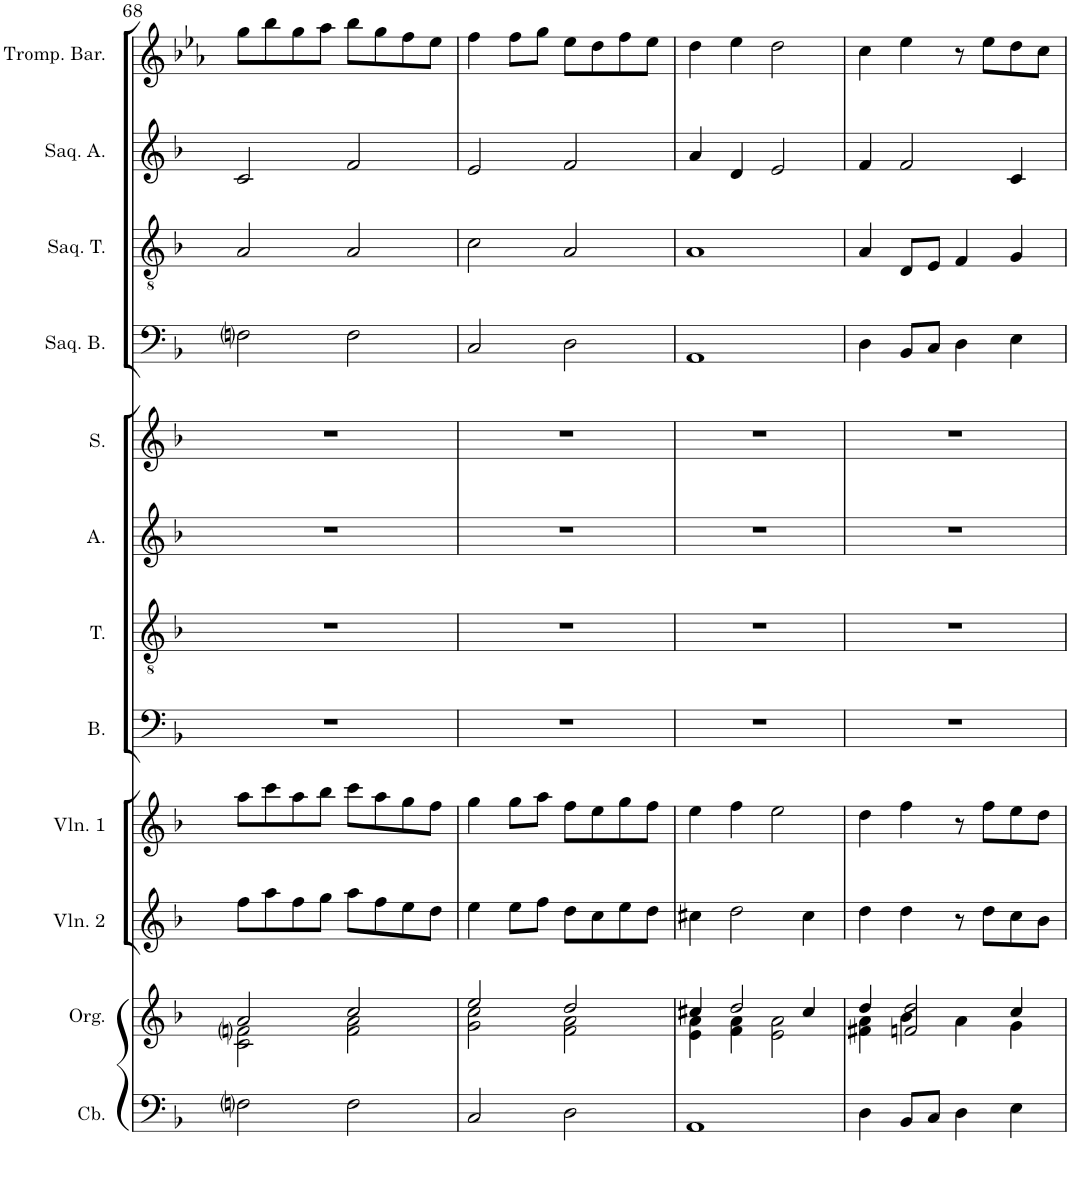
**kern	**kern	**kern	**kern	**kern	**kern	**kern	**kern	**kern	**kern	**kern	**kern
*part12	*part11	*part10	*part9	*part8	*part7	*part6	*part5	*part4	*part3	*part2	*part1
*staff12	*staff11	*staff10	*staff9	*staff8	*staff7	*staff6	*staff5	*staff4	*staff3	*staff2	*staff1
*I"Contrebasse	*I"Orgue	*I"Violon 2	*I"Violon 1	*I"Basse	*I"Ténor	*I"Alto	*I"Soprano	*I"Saqueboute Basse	*I"Saqueboute Ténor	*I"Saqueboute Alto	*I"Trompette Baroque en ré
*I'Cb.	*I'Org.	*I'Vln. 2	*I'Vln. 1	*I'B.	*I'T.	*I'A.	*I'S.	*I'Saq. B.	*I'Saq. T.	*I'Saq. A.	*I'Tromp. Bar.
!!LO:PB:g=z
*clefF4	*clefG2	*clefG2	*clefG2	*clefF4	*clefGv2	*clefG2	*clefG2	*clefF4	*clefGv2	*clefG2	*clefG2
*Trd7c12	*	*	*	*	*	*	*	*	*	*	*Trd-1c-2
*k[b-]	*k[b-]	*k[b-]	*k[b-]	*k[b-]	*k[b-]	*k[b-]	*k[b-]	*k[b-]	*k[b-]	*k[b-]	*k[b-e-a-]
*M2/2	*M2/2	*M2/2	*M2/2	*M2/2	*M2/2	*M2/2	*M2/2	*M2/2	*M2/2	*M2/2	*M2/2
*met(c|)	*met(c|)	*met(c|)	*met(c|)	*met(c|)	*met(c|)	*met(c|)	*met(c|)	*met(c|)	*met(c|)	*met(c|)	*met(c|)
=68	=68	=68	=68	=68	=68	=68	=68	=68	=68	=68	=68
*	*^	*	*	*	*	*	*	*	*	*	*
2Fni\	2a/	2c\ 2fni\	8ff\L	8aa\L	1r	1r	1r	1r	2Fni\	2A/	2c/	8gg\L
.	.	.	8aa\	8ccc\	.	.	.	.	.	.	.	8bb-\
.	.	.	8ff\	8aa\	.	.	.	.	.	.	.	8gg\
.	.	.	8gg\J	8bb-\J	.	.	.	.	.	.	.	8aa-\J
2F\	2cc/	2f\ 2a\	8aa\L	8ccc\L	.	.	.	.	2F\	2A/	2f/	8bb-\L
.	.	.	8ff\	8aa\	.	.	.	.	.	.	.	8gg\
.	.	.	8ee\	8gg\	.	.	.	.	.	.	.	8ff\
.	.	.	8dd\J	8ff\J	.	.	.	.	.	.	.	8ee-\J
=69	=69	=69	=69	=69	=69	=69	=69	=69	=69	=69	=69	=69
2C/	2ee/	2g\ 2cc\	4ee\	4gg\	1r	1r	1r	1r	2C/	2c\	2e/	4ff\
.	.	.	8ee\L	8gg\L	.	.	.	.	.	.	.	8ff\L
.	.	.	8ff\J	8aa\J	.	.	.	.	.	.	.	8gg\J
2D\	2dd/	2f\ 2a\	8dd\L	8ff\L	.	.	.	.	2D\	2A/	2f/	8ee-\L
.	.	.	8cc\	8ee\	.	.	.	.	.	.	.	8dd\
.	.	.	8ee\	8gg\	.	.	.	.	.	.	.	8ff\
.	.	.	8dd\J	8ff\J	.	.	.	.	.	.	.	8ee-\J
=70	=70	=70	=70	=70	=70	=70	=70	=70	=70	=70	=70	=70
1AA	4cc#X/	4e\ 4a\	4cc#X\	4ee\	1r	1r	1r	1r	1AA	1A	4a/	4dd\
.	2dd/	4f\ 4a\	2dd\	4ff\	.	.	.	.	.	.	4d/	4ee-\
.	.	2e\ 2a\	.	2ee\	.	.	.	.	.	.	2e/	2dd\
.	4cc#/	.	4cc#\	.	.	.	.	.	.	.	.	.
=71	=71	=71	=71	=71	=71	=71	=71	=71	=71	=71	=71	=71
4D\	4dd/	4f#X\ 4a\	4dd\	4dd\	1r	1r	1r	1r	4D\	4A/	4f/	4cc\
8BB-/L	2fn/ 2dd/	4b-\	4dd\	4ff\	.	.	.	.	8BB-/L	8D/L	2f/	4ee-\
8C/J	.	.	.	.	.	.	.	.	8C/J	8E/J	.	.
4D\	.	4a\	8r	8r	.	.	.	.	4D\	4F/	.	8r
.	.	.	8dd\L	8ff\L	.	.	.	.	.	.	.	8ee-\L
4E\	4cc/	4g\	8cc\	8ee\	.	.	.	.	4E\	4G/	4c/	8dd\
.	.	.	8b-\J	8dd\J	.	.	.	.	.	.	.	8cc\J
*	*v	*v	*	*	*	*	*	*	*	*	*	*
=	=	=	=	=	=	=	=	=	=	=	=
*-	*-	*-	*-	*-	*-	*-	*-	*-	*-	*-	*-
